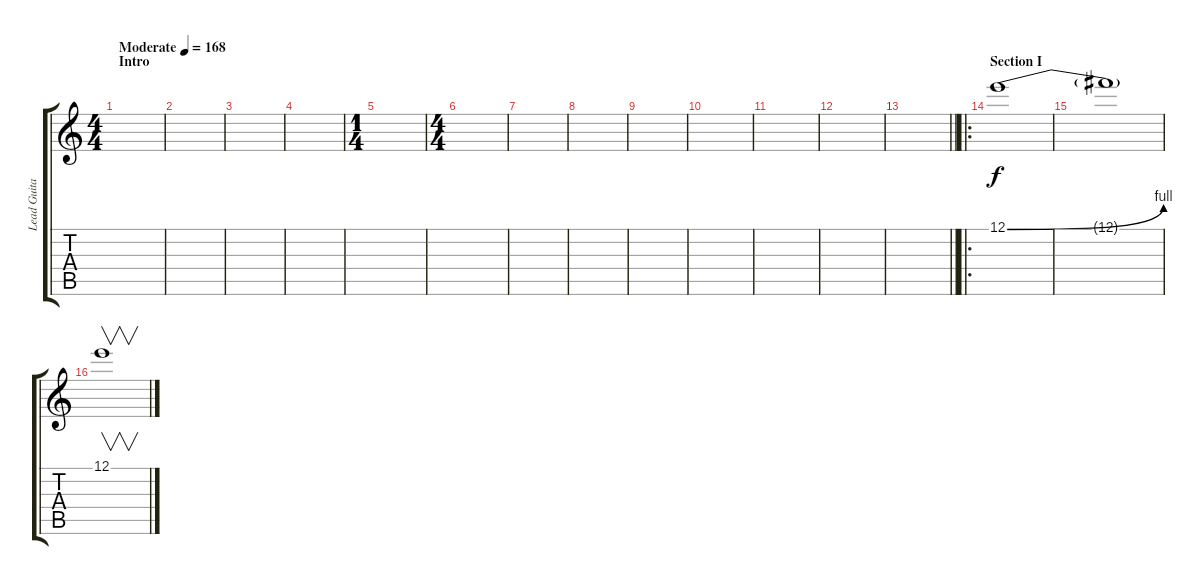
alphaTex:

\track ("Lead Guitar" "Lead Guita") {instrument distortionguitar}
\staff {score tabs}
\tuning (E4 B3 G3 D3 A2 E2) {hide}
\ts (4 4)
\section ("" "Intro")
\tempo (168 "Moderate")
\clef g2
\ks c
|
|
|
|
\ts (1 4)
|
\ts (4 4)
|
|
|
|
|
|
|
\barLineRight lightlight
|
\ro
\section ("" "Section I")
12.1{be (bend 0 0 60 4)}.1 |
12.1{t}.1 |
12.1.1{v}
